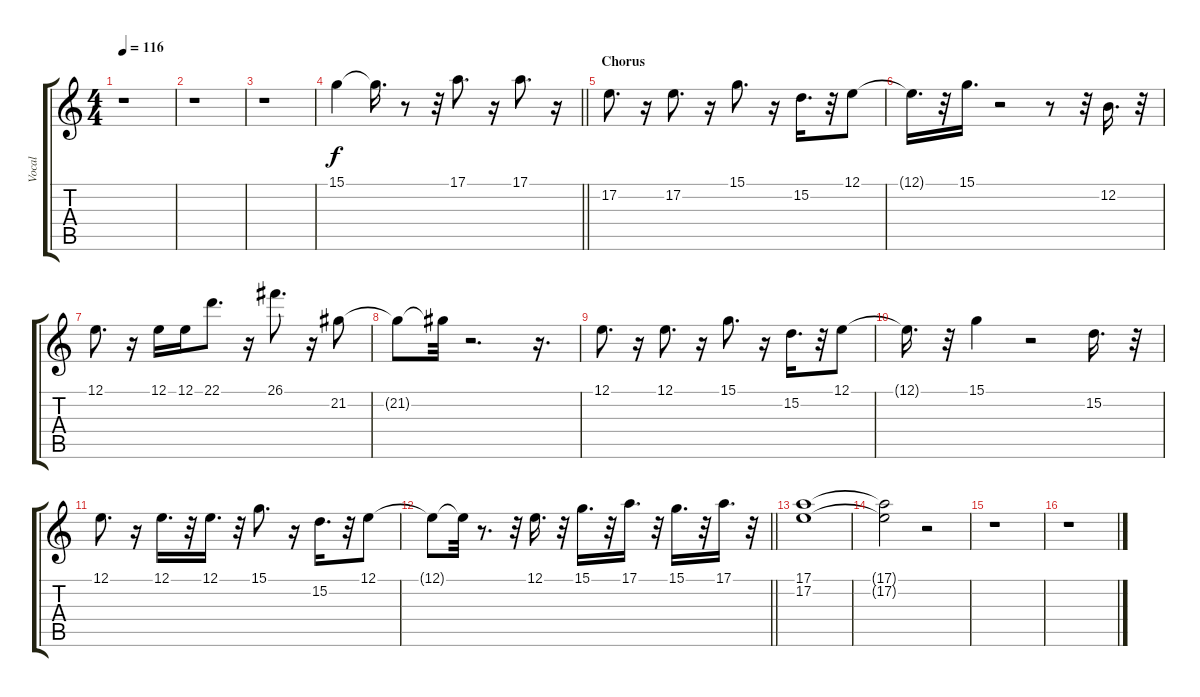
\track ("Vocal" "Vocal") {instrument fx4atmosphere}
\staff {score tabs}
\tuning (E4 B3 G3 D3 A2 E2) {hide}
\ts (4 4)
\tempo 116
\clef g2
\ks c
r.1{dy f} |
r.1 |
r.1 |
\barLineRight lightlight
15.1.4 15.1{t}.16{d} r.8 r.32 17.1.8{d} r.16 17.1.8{d} r.16 |
\section ("" "Chorus")
17.2.8{d} r.16 17.2.8{d} r.16 15.1.8{d} r.16 15.2.16{d} r.32 12.1.8 |
12.1{t}.16{d} r.32 15.1.16{d} r.2 r.8 r.32 12.2.16{d} r.32 |
12.1.8{d} r.16 12.1.16 12.1.16 22.1.8{d} r.16 26.1.8{d} r.16 21.2.8 |
21.2{t}.8 21.2{t}.32 r.2{d} r.16{d} |
12.1.8{d} r.16 12.1.8{d} r.16 15.1.8{d} r.16 15.2.16{d} r.32 12.1.8 |
12.1{t}.16{d} r.32 15.1.4 r.2 15.2.16{d} r.32 |
12.1.8{d} r.16 12.1.16{d} r.32 12.1.16{d} r.32 15.1.8{d} r.16 15.2.16{d} r.32 12.1.8 |
\barLineRight lightlight
12.1{t}.8 12.1{t}.32 r.8{d} r.32 12.1.16{d} r.32 15.1.16{d} r.32 17.1.16{d} r.32 15.1.16{d} r.32 17.1.16{d} r.32 |
(17.1 17.2).1 |
(17.1{t} 17.2{t}).2 r.2 |
r.1 |
r.1
